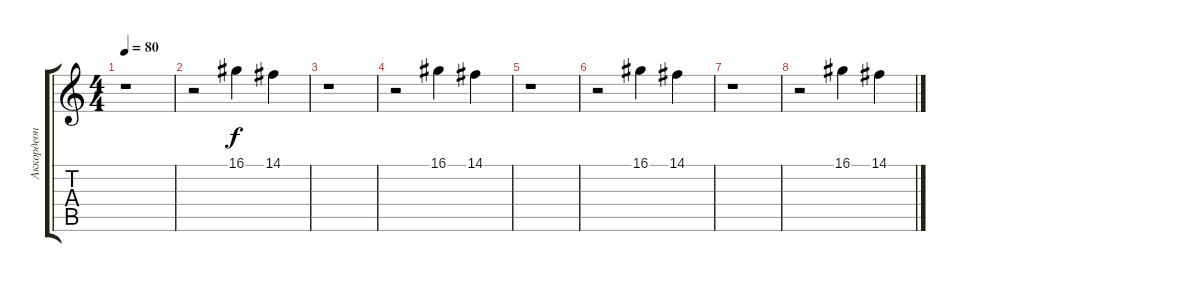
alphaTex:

\track ("Аккордеон" "Аккордеон") {instrument accordion}
\staff {score tabs}
\tuning (E4 B3 G3 D3 A2 E2) {hide}
\ts (4 4)
\tempo 80
\clef g2
\ks c
r.1{dy f instrument accordion} |
r.2 16.1.4 14.1.4 |
r.1 |
r.2 16.1.4 14.1.4 |
r.1 |
r.2 16.1.4 14.1.4 |
r.1 |
r.2 16.1.4 14.1.4
